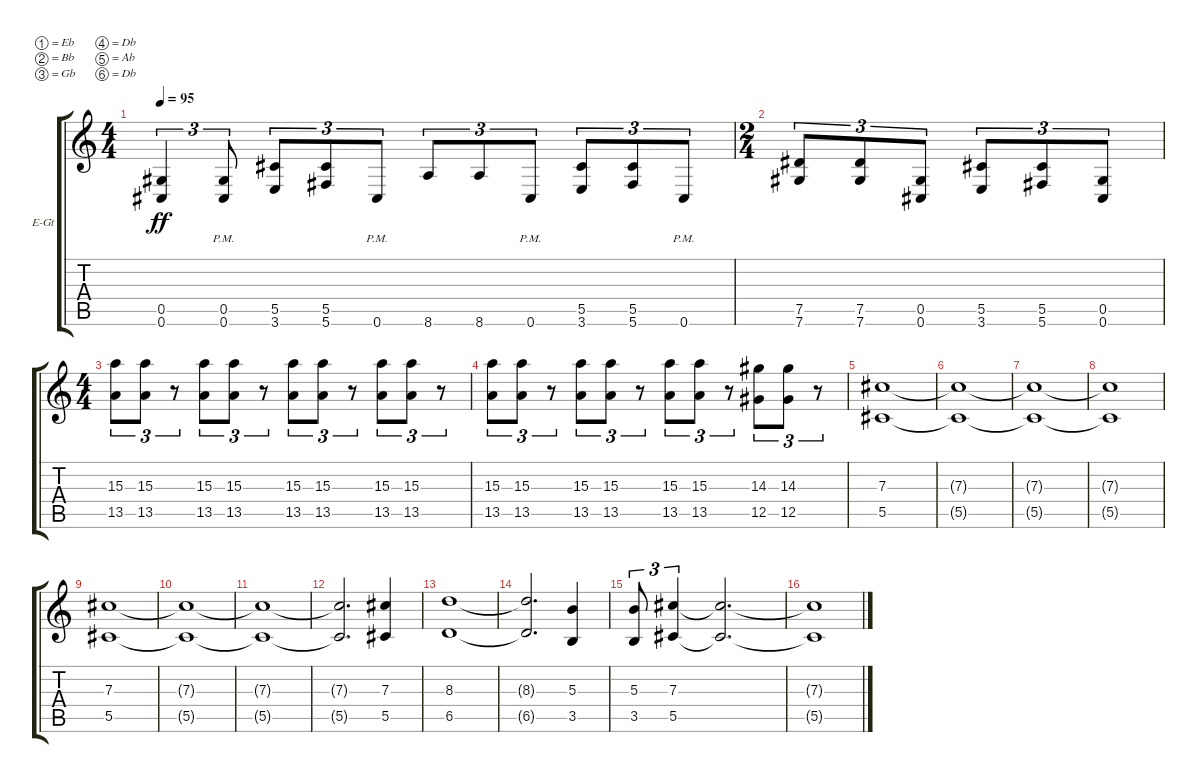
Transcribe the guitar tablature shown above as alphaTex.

\defaultSystemsLayout 4
\bracketExtendMode groupsimilarinstruments
\firstSystemTrackNameOrientation horizontal
\otherSystemsTrackNameOrientation horizontal
\track ("Electric Guitar" "E-Gt") {instrument distortionguitar}
\staff {score tabs}
\tuning (Eb4 Bb3 Gb3 Db3 Ab2 Db2)
\ts (4 4)
\tempo 95
\clef g2
\ks c
(0.6 0.5).4{tu (3 2) dy ff} (0.5{pm} 0.6{pm}).8{tu (3 2)} (3.6 5.5).8{tu (3 2)} (5.6 5.5).8{tu (3 2)} 0.6{pm}.8{tu (3 2)} 8.6.8{tu (3 2)} 8.6.8{tu (3 2)} 0.6{pm}.8{tu (3 2)} (3.6 5.5).8{tu (3 2)} (5.5 5.6).8{tu (3 2)} 0.6{pm}.8{tu (3 2)} |
\ts (2 4)
(7.6 7.5).8{tu (3 2)} (7.6 7.5).8{tu (3 2)} (0.6 0.5).8{tu (3 2)} (3.6 5.5).8{tu (3 2)} (5.6 5.5).8{tu (3 2)} (0.6 0.5).8{tu (3 2)} |
\ts (4 4)
(13.5 15.3).8{tu (3 2)} (13.5 15.3).8{tu (3 2)} r.8{tu (3 2)} (13.5 15.3).8{tu (3 2)} (13.5 15.3).8{tu (3 2)} r.8{tu (3 2)} (13.5 15.3).8{tu (3 2)} (13.5 15.3).8{tu (3 2)} r.8{tu (3 2)} (13.5 15.3).8{tu (3 2)} (13.5 15.3).8{tu (3 2)} r.8{tu (3 2)} |
(13.5 15.3).8{tu (3 2)} (13.5 15.3).8{tu (3 2)} r.8{tu (3 2)} (13.5 15.3).8{tu (3 2)} (13.5 15.3).8{tu (3 2)} r.8{tu (3 2)} (13.5 15.3).8{tu (3 2)} (13.5 15.3).8{tu (3 2)} r.8{tu (3 2)} (12.5 14.3).8{tu (3 2)} (12.5 14.3).8{tu (3 2)} r.8{tu (3 2)} |
(5.5 7.3).1 |
(5.5{t} 7.3{t}).1 |
(5.5{t} 7.3{t}).1 |
(7.3{t} 5.5{t}).1 |
(5.5 7.3).1 |
(7.3{t} 5.5{t}).1 |
(5.5{t} 7.3{t}).1 |
(7.3{t} 5.5{t}).2{d} (7.3 5.5).4 |
(6.5 8.3).1 |
(6.5{t} 8.3{t}).2{d} (3.5 5.3).4 |
(3.5 5.3).8{tu (3 2)} (5.5 7.3).4{tu (3 2)} (7.3{t} 5.5{t}).2{d} |
(5.5{t} 7.3{t}).1
